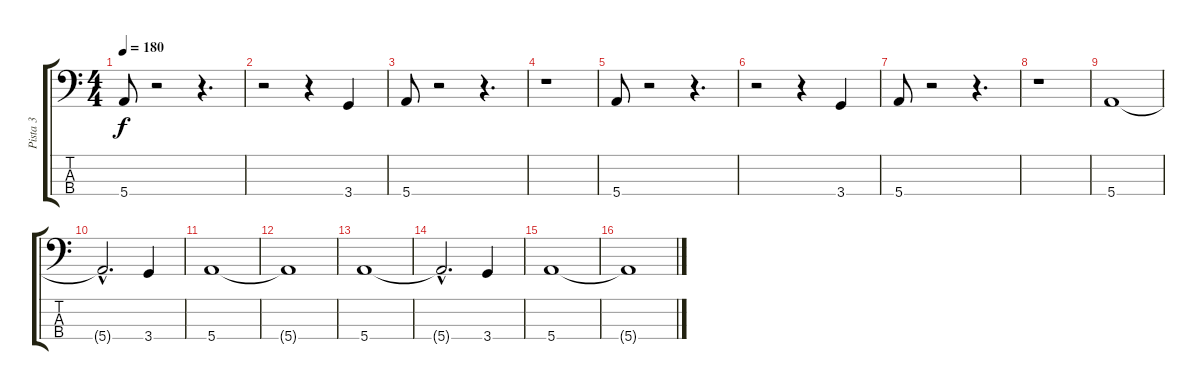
\track ("Pista 3" "Pista 3") {instrument electricbasspick}
\staff {score tabs}
\tuning (G2 D2 A1 E1) {hide}
\ts (4 4)
\tempo 180
\clef f4
\ks c
5.4.8{dy f} r.2 r.4{d} |
r.2 r.4 3.4.4 |
5.4.8 r.2 r.4{d} |
r.1 |
5.4.8 r.2 r.4{d} |
r.2 r.4 3.4.4 |
5.4.8 r.2 r.4{d} |
r.1 |
5.4.1 |
5.4{hac t}.2{d} 3.4.4 |
5.4.1 |
5.4{t}.1 |
5.4.1 |
5.4{hac t}.2{d} 3.4.4 |
5.4.1 |
5.4{t}.1
